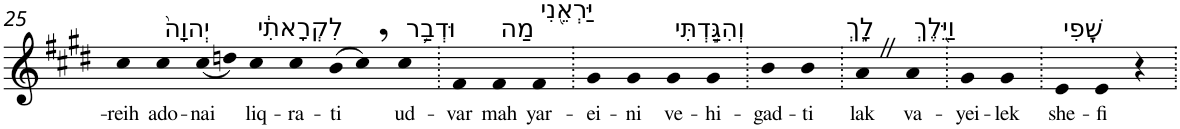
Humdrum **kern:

**kern	**text
*part1	*part1
*staff1	*staff1
*I"Piano	*
*I'Pno	*
!!LO:PB:g=z
*clefG2	*
*k[f#c#g#d#]	*
*E:	*
=25	=25
!	!LO:LY:b
4cc#	-reih
!LO:TX:a:t=יְהוָה֙	!
!	!LO:LY:b
4cc#	ado-
!	!LO:LY:b
(<8cc#	-nai
8ddn)	.
!LO:TX:a:t=לִקְרָאתִ֔י	!
!	!LO:LY:b
4cc#	liq-
!	!LO:LY:b
4cc#	-ra-
!	!LO:LY:b
(>8b	-ti
8cc#,)	.
!LO:TX:a:t=וּדְבַ֥ר	!
!	!LO:LY:b
4cc#	ud-
=26.	=26.
!	!LO:LY:b
4f#	-var
!LO:TX:a:t=מַה	!
!	!LO:LY:b
4f#	mah
!LO:TX:a:t=יַּרְאֵ֖נִי	!
!	!LO:LY:b
4f#	yar-
=27.	=27.
!	!LO:LY:b
4g#	-ei-
!	!LO:LY:b
4g#	-ni
!LO:TX:a:t=וְהִגַּ֣דְתִּי	!
!	!LO:LY:b
4g#	ve-
!	!LO:LY:b
4g#	-hi-
=28.	=28.
!	!LO:LY:b
4b	-gad-
!	!LO:LY:b
4b	-ti
=29.	=29.
!LO:TX:a:t=לָ֑ךְ	!
!	!LO:LY:b
4aZ	lak
!LO:TX:a:t=וַיֵּ֖לֶךְ	!
!	!LO:LY:b
4a	va-
=30.	=30.
!	!LO:LY:b
4g#	-yei-
!	!LO:LY:b
4g#	-lek
=31.	=31.
!LO:TX:a:t=שֶֽׁפִי	!
!	!LO:LY:b
4e	she-
!	!LO:LY:b
4e	-fi
4r	.
=.	=.
*-	*-
